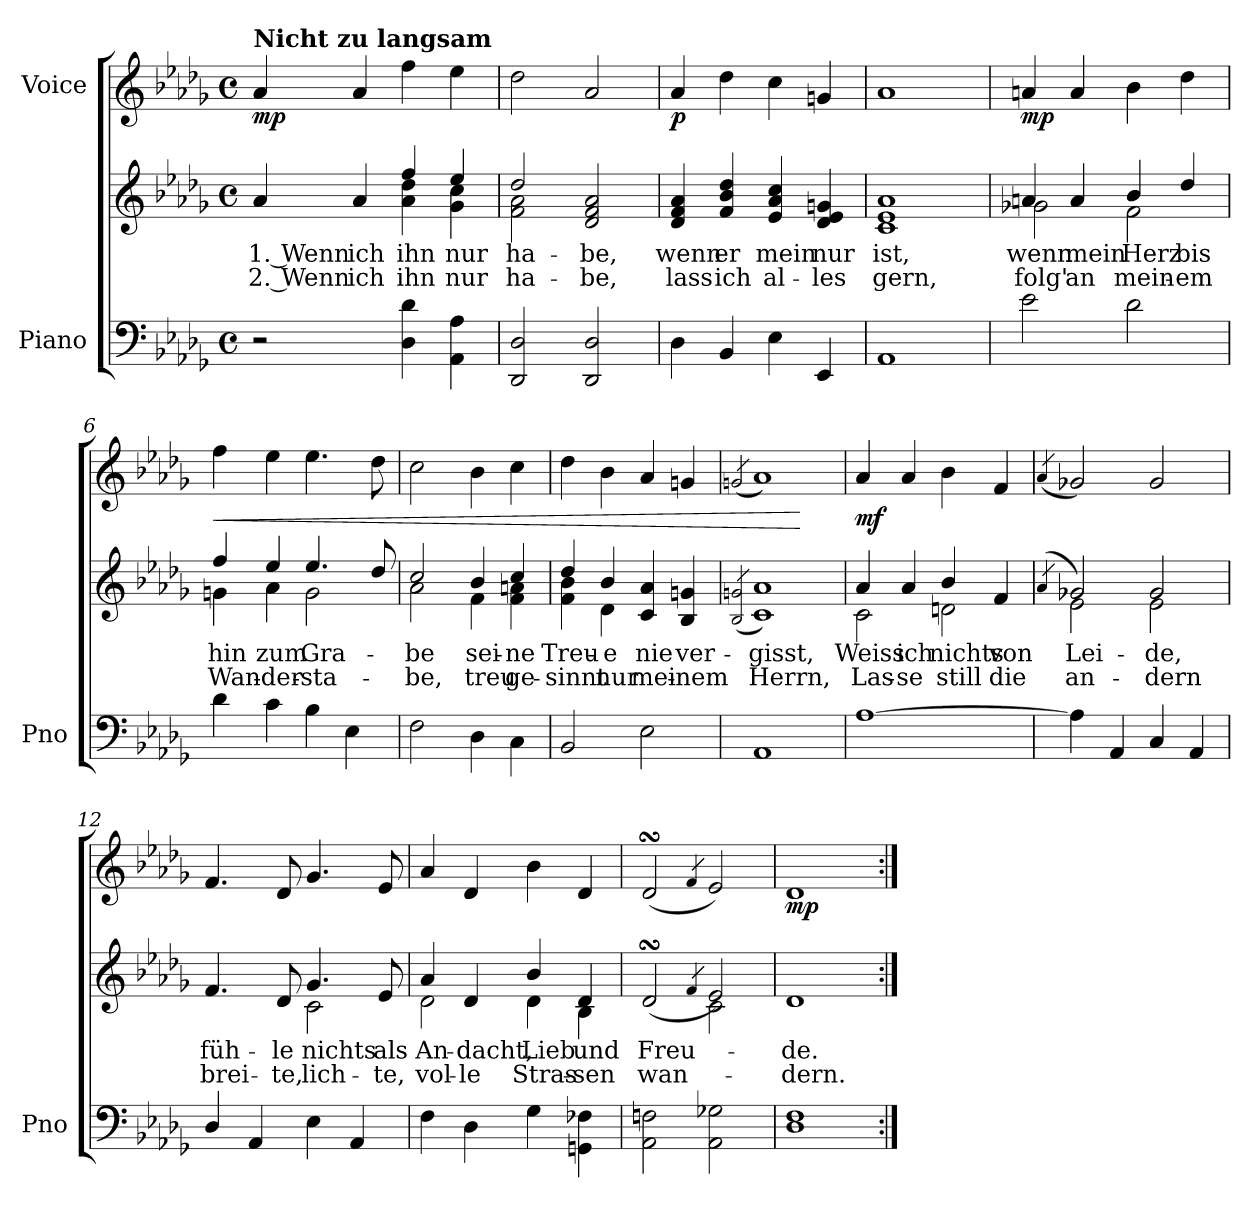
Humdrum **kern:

**kern	**kern	**text	**text	**kern	**dynam
*part2	*part2	*part2	*part2	*part1	*part1
*staff3	*staff2	*staff2	*staff2	*staff1	*staff1
*I"Piano	*	*	*	*I"Voice	*
*I'Pno	*	*	*	*	*
*clefF4	*clefG2	*	*	*clefG2	*
*k[b-e-a-d-g-]	*k[b-e-a-d-g-]	*	*	*k[b-e-a-d-g-]	*
*M4/4	*M4/4	*	*	*M4/4	*
*met(c)	*met(c)	*	*	*met(c)	*
=1	=1	=1	=1	=1	=1
!	!	!	!	!LO:TX:a:B:t=Nicht zu langsam	!
!	!	!LO:LY:b	!LO:LY:b	!	!LO:DY:b
*	*^	*	*	*	*
2r	4a-/	2ryy	1. Wenn	2. Wenn	4a-/	mp
!	!	!	!LO:LY:b	!LO:LY:b	!	!
.	4a-/	.	ich	ich	4a-/	.
!	!	!	!LO:LY:b	!LO:LY:b	!	!
4D-\ 4d-\	4ff/	4a-\ 4dd-\	ihn	ihn	4ff\	.
!	!	!	!LO:LY:b	!LO:LY:b	!	!
4AA-\ 4A-\	4ee-/	4g-\ 4cc\	nur	nur	4ee-\	.
=2	=2	=2	=2	=2	=2	=2
!	!	!	!LO:LY:b	!LO:LY:b	!	!
2DD-/ 2D-/	2dd-/	2f\ 2a-\	ha-	ha-	2dd-\	.
!	!	!	!LO:LY:b	!LO:LY:b	!	!
2DD-/ 2D-/	2d-/ 2f/ 2a-/	2ryy	-be,	-be,	2a-/	.
=3	=3	=3	=3	=3	=3	=3
!	!	!	!LO:LY:b	!LO:LY:b	!	!LO:DY:b
*	*v	*v	*	*	*	*
4D-\	4d-/ 4f/ 4a-/	wenn	lass	4a-/	p
!	!	!LO:LY:b	!LO:LY:b	!	!
4BB-/	4f/ 4b-/ 4dd-/	er	ich	4dd-\	.
!	!	!LO:LY:b	!LO:LY:b	!	!
4E-\	4e-/ 4a-/ 4cc/	mein	al-	4cc\	.
!	!	!LO:LY:b	!LO:LY:b	!	!
4EE-/	4d-/ 4e-/ 4gn/	nur	-les	4gn/	.
=4	=4	=4	=4	=4	=4
!	!	!LO:LY:b	!LO:LY:b	!	!
1AA-	1c 1e- 1a-	ist,	gern,	1a-	.
=5	=5	=5	=5	=5	=5
!	!	!LO:LY:b	!LO:LY:b	!	!LO:DY:b
*	*^	*	*	*	*
2e-\	4an/	2g-X\	wenn	folg'	4an/	mp
!	!	!	!LO:LY:b	!LO:LY:b	!	!
.	4a/	.	mein	an	4a/	.
!	!	!	!LO:LY:b	!LO:LY:b	!	!
2d-\	4b-/	2f\	Herz	mein-	4b-\	.
!	!	!	!LO:LY:b	!LO:LY:b	!	!
.	4dd-/	.	bis	-em	4dd-\	.
!!LO:LB:g=z
=6	=6	=6	=6	=6	=6	=6
!	!	!	!LO:LY:b	!LO:LY:b	!	!LO:HP:b
4d-\	4ff/	4gn\	hin	Wan-	4ff\	<
!	!	!	!LO:LY:b	!LO:LY:b	!	!
4c\	4ee-/	4a-\	zum	-der-	4ee-\	.
!	!	!	!LO:LY:b	!LO:LY:b	!	!
4B-\	4.ee-/	2g\	Gra-	-sta-	4.ee-\	.
4E-\	.	.	.	.	.	.
.	8dd-/	.	.	.	8dd-\	.
=7	=7	=7	=7	=7	=7	=7
!	!	!	!LO:LY:b	!LO:LY:b	!	!
2F\	2cc/	2a-\	-be	-be,	2cc\	.
!	!	!	!LO:LY:b	!LO:LY:b	!	!
4D-\	4b-/	4f\	sei-	treu	4b-\	.
!	!	!	!LO:LY:b	!LO:LY:b	!	!
4C\	4cc/	4f\ 4an\	-ne	ge-	4cc\	.
=8	=8	=8	=8	=8	=8	=8
!	!	!	!LO:LY:b	!LO:LY:b	!	!
2BB-/	4dd-/	4f\ 4b-\	Treu-	-sinnt	4dd-\	.
!	!	!	!LO:LY:b	!LO:LY:b	!	!
.	4b-/	4d-\	-e	nur	4b-\	.
!	!	!	!LO:LY:b	!LO:LY:b	!	!
2E-\	4c/ 4a-/	2ryy	nie	mei-	4a-/	.
!	!	!	!LO:LY:b	!LO:LY:b	!	!
.	4B-/ 4gn/	.	ver-	-nem	4gn/	.
*	*v	*v	*	*	*	*
=9	=9	=9	=9	=9	=9
!	!	!	!	!LO:N:head=open	!
.	(>2qB-/ 2qgn/	.	.	(4qgn/	.
!	!	!LO:LY:b	!LO:LY:b	!	!
1AA-	1c 1a-)	-gisst,	Herrn,	1a-)	.
.	.	.	.	.	[
=10	=10	=10	=10	=10	=10
!	!	!LO:LY:b	!LO:LY:b	!	!LO:DY:b
*	*^	*	*	*	*
[1A-	4a-/	2c\	Weiss	Las-	4a-/	mf
!	!	!	!LO:LY:b	!LO:LY:b	!	!
.	4a-/	.	ich	-se	4a-/	.
!	!	!	!LO:LY:b	!LO:LY:b	!	!
.	4b-/	2dn\	nichts	still	4b-\	.
!	!	!	!LO:LY:b	!LO:LY:b	!	!
.	4f/	.	von	die	4f/	.
!!LO:LB:g=z
=11	=11	=11	=11	=11	=11	=11
.	(4qa-/	.	.	.	(4qa-/	.
!	!	!	!LO:LY:b	!LO:LY:b	!	!
4A-\]	2g-X/)	2e-\	Lei-	an-	2g-X/)	.
4AA-/	.	.	.	.	.	.
!	!	!	!LO:LY:b	!LO:LY:b	!	!
4C/	2g-/	2e-\	-de,	-dern	2g-/	.
4AA-/	.	.	.	.	.	.
=12	=12	=12	=12	=12	=12	=12
!	!	!	!LO:LY:b	!LO:LY:b	!	!
4D-/	4.f/	2rgyy	füh-	brei-	4.f/	.
4AA-/	.	.	.	.	.	.
!	!	!	!LO:LY:b	!LO:LY:b	!	!
.	8d-/	.	-le	-te,	8d-/	.
!	!	!	!LO:LY:b	!LO:LY:b	!	!
4E-\	4.g-/	2c\	nichts	lich-	4.g-/	.
4AA-/	.	.	.	.	.	.
!	!	!	!LO:LY:b	!LO:LY:b	!	!
.	8e-/	.	als	-te,	8e-/	.
=13	=13	=13	=13	=13	=13	=13
!	!	!	!LO:LY:b	!LO:LY:b	!	!
4F\	4a-/	2d-\	An-	vol-	4a-/	.
!	!	!	!LO:LY:b	!LO:LY:b	!	!
4D-\	4d-/	.	-dacht,	-le	4d-/	.
!	!	!	!LO:LY:b	!LO:LY:b	!	!
4G-\	4b-/	4d-\	Lieb	Stras-	4b-\	.
!	!	!	!LO:LY:b	!LO:LY:b	!	!
4GGn\ 4F-X\	4d-/	4B-\	und	-sen	4d-/	.
=14	=14	=14	=14	=14	=14	=14
!	!	!	!LO:LY:b	!LO:LY:b	!	!
2AA-\ 2Fn\	(>2d-sSSs/	2rgyy	Freu-	wan-	(>2d-sSSs/	.
.	4qf/	.	.	.	4qf/	.
2AA-\ 2G-X\	2e-/)	2c\	.	.	2e-/)	.
=15	=15	=15	=15	=15	=15	=15
!	!	!	!LO:LY:b	!LO:LY:b	!	!LO:DY:b
*	*v	*v	*	*	*	*
1D- 1F	1d-	-de.	-dern.	1d-	mp
=:|!	=:|!	=:|!	=:|!	=:|!	=:|!
*-	*-	*-	*-	*-	*-
